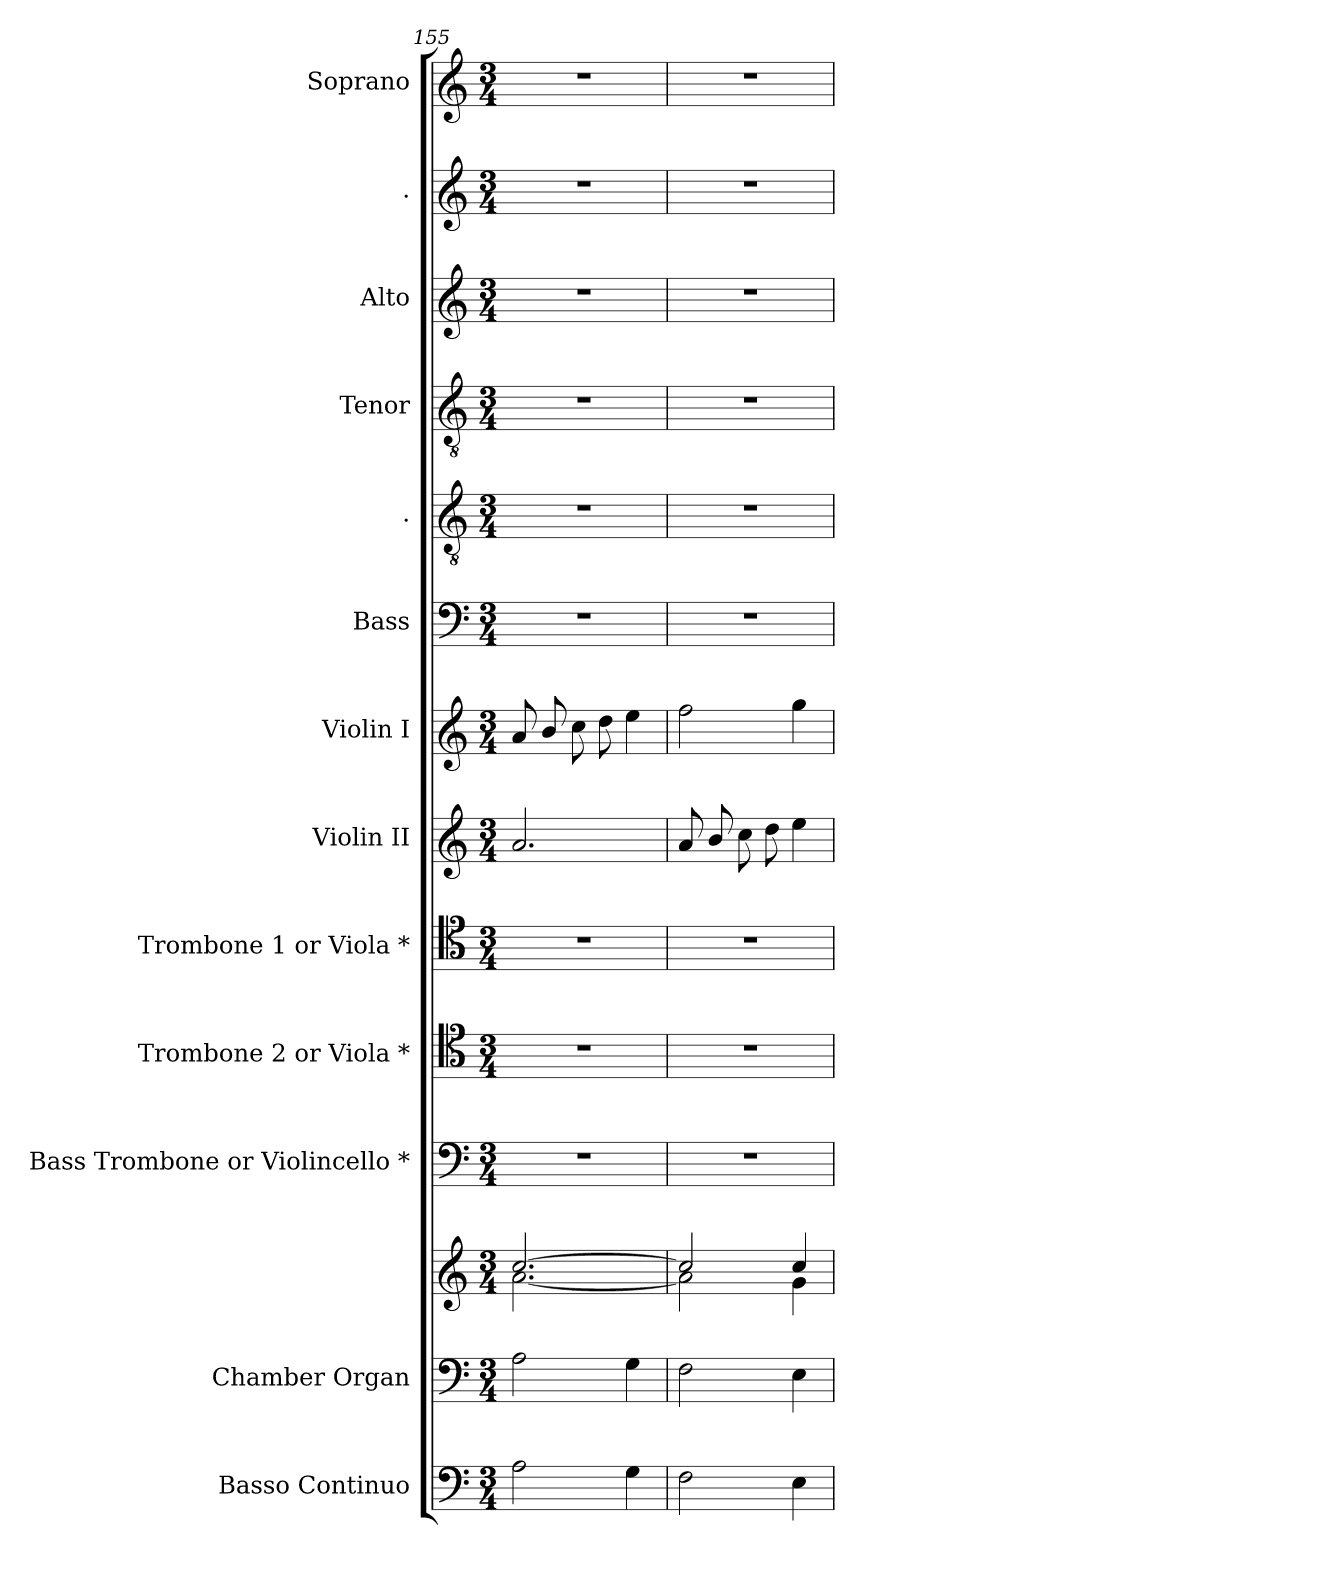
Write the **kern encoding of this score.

**kern	**kern	**kern	**kern	**kern	**kern	**kern	**kern	**kern	**kern	**kern	**kern	**kern	**kern
*part13	*part12	*part12	*part11	*part10	*part9	*part8	*part7	*part6	*part5	*part4	*part3	*part2	*part1
*staff14	*staff13	*staff12	*staff11	*staff10	*staff9	*staff8	*staff7	*staff6	*staff5	*staff4	*staff3	*staff2	*staff1
*I"Basso  Continuo	*I"Chamber  Organ	*	*I"Bass Trombone or Violincello *	*I"Trombone 2 or Viola *	*I"Trombone 1 or Viola *	*I"Violin II	*I"Violin I	*I"Bass	*I".	*I"Tenor	*I"Alto	*I".	*I"Soprano
*I'B Cont	*I'Org.	*	*I'B. Tbn.	*I'Tbn 2	*I'Tbn 1	*I'Vln. II	*I'Vln. I	*I'B.	*	*I'T,	*I'A.	*	*I'S.
!!LO:PB:g=z
*clefF4	*clefF4	*clefG2	*clefF4	*clefC4	*clefC4	*clefG2	*clefG2	*clefF4	*clefGv2	*clefGv2	*clefG2	*clefG2	*clefG2
*ITrd7c12	*	*	*	*	*	*	*	*	*ITrd7c12	*ITrd7c12	*	*	*
*k[]	*k[]	*k[]	*k[]	*k[]	*k[]	*k[]	*k[]	*k[]	*k[]	*k[]	*k[]	*k[]	*k[]
*C:	*C:	*C:	*C:	*C:	*C:	*C:	*C:	*C:	*C:	*C:	*C:	*C:	*C:
*M3/4	*M3/4	*M3/4	*M3/4	*M3/4	*M3/4	*M3/4	*M3/4	*M3/4	*M3/4	*M3/4	*M3/4	*M3/4	*M3/4
=155	=155	=155	=155	=155	=155	=155	=155	=155	=155	=155	=155	=155	=155
*	*	*^	*	*	*	*	*	*	*	*	*	*	*
!	!	!	!	!LO:N:vis=1	!LO:N:vis=1	!LO:N:vis=1	!	!	!LO:N:vis=1	!LO:N:vis=1	!LO:N:vis=1	!LO:N:vis=1	!LO:N:vis=1	!LO:N:vis=1
2AAi\	2Ai\	[2.cci/	[2.ai\	2.r	2.r	2.r	2.ai/	8ai/	2.r	2.r	2.r	2.r	2.r	2.r
.	.	.	.	.	.	.	.	8bi/	.	.	.	.	.	.
.	.	.	.	.	.	.	.	8cci\	.	.	.	.	.	.
.	.	.	.	.	.	.	.	8ddi\	.	.	.	.	.	.
4GGi\	4Gi\	.	.	.	.	.	.	4eei\	.	.	.	.	.	.
=156	=156	=156	=156	=156	=156	=156	=156	=156	=156	=156	=156	=156	=156	=156
!	!	!	!	!LO:N:vis=1	!LO:N:vis=1	!LO:N:vis=1	!	!	!LO:N:vis=1	!LO:N:vis=1	!LO:N:vis=1	!LO:N:vis=1	!LO:N:vis=1	!LO:N:vis=1
2FFi\	2Fi\	2cci/]	2ai\]	2.r	2.r	2.r	8ai/	2ffi\	2.r	2.r	2.r	2.r	2.r	2.r
.	.	.	.	.	.	.	8bi/	.	.	.	.	.	.	.
.	.	.	.	.	.	.	8cci\	.	.	.	.	.	.	.
.	.	.	.	.	.	.	8ddi\	.	.	.	.	.	.	.
4EEi\	4Ei\	4cci/	4gi\	.	.	.	4eei\	4ggi\	.	.	.	.	.	.
*	*	*v	*v	*	*	*	*	*	*	*	*	*	*	*
=	=	=	=	=	=	=	=	=	=	=	=	=	=
*-	*-	*-	*-	*-	*-	*-	*-	*-	*-	*-	*-	*-	*-
